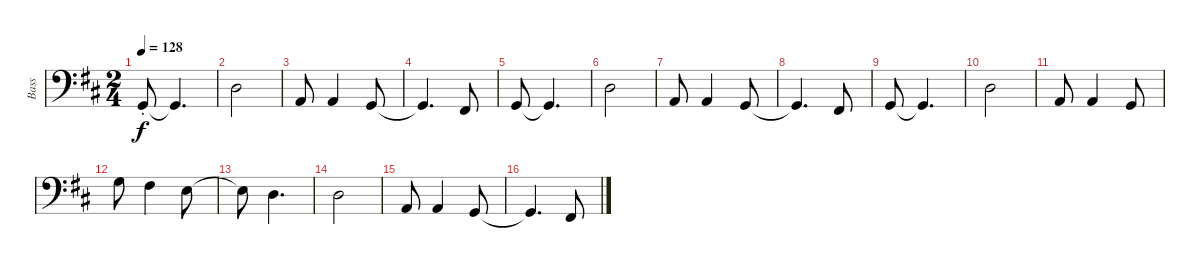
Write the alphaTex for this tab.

\track ("Bass" "Bass") {instrument electricbasspick}
\staff {score}
\tuning (G2 D2 A1 E1) {hide}
\ts (2 4)
\tempo 128
\clef f4
\ks d
3.4{st}.8{dy f} 3.4{t}.4{d} |
0.2.2 |
0.3.8 0.3.4 3.4.8 |
3.4{t}.4{d} 2.4.8 |
3.4.8 3.4{t}.4{d} |
0.2.2 |
0.3.8 0.3.4 3.4.8 |
3.4{t}.4{d} 2.4.8 |
3.4.8 3.4{t}.4{d} |
0.2.2 |
0.3.8 0.3.4 3.4.8 |
0.1.8 4.2.4 2.2.8 |
2.2{t}.8 0.2.4{d} |
0.2.2 |
0.3.8 0.3.4 3.4.8 |
3.4{t}.4{d} 2.4.8
